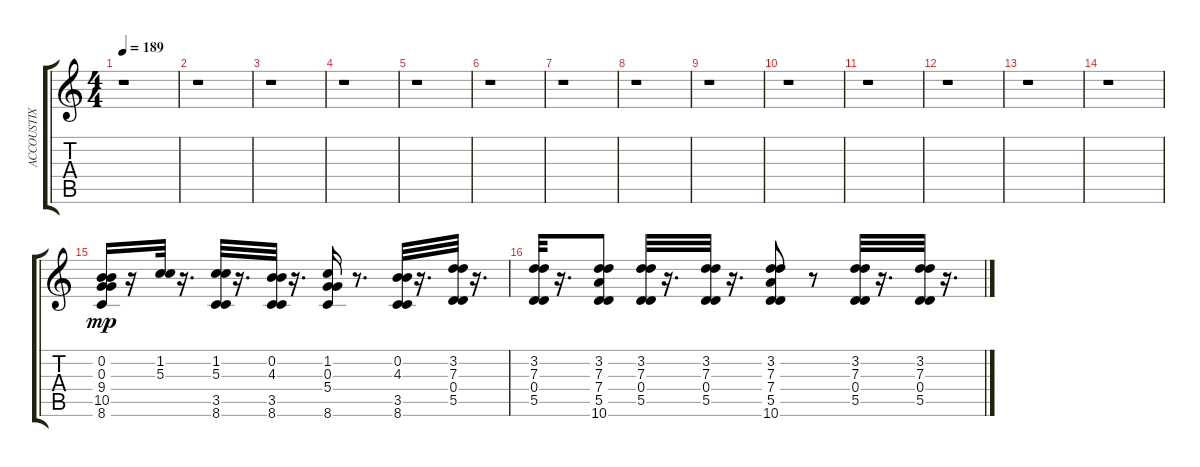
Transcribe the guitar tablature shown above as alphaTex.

\track ("ACCOUSTIX" "ACCOUSTIX") {instrument acousticguitarsteel}
\staff {score tabs}
\tuning (E4 B3 G3 D3 A2 E2) {hide}
\ts (4 4)
\tempo 189
\clef g2
\ks c
r.1{dy mp} |
r.1 |
r.1 |
r.1 |
r.1 |
r.1 |
r.1 |
r.1 |
r.1 |
r.1 |
r.1 |
r.1 |
r.1 |
r.1 |
(0.2 0.3 9.4 10.5 8.6).16{volume 12 balance 0} r.16 (1.2 5.3).32 r.16{d} (1.2 5.3 3.5 8.6).32 r.16{d} (0.2 4.3 3.5 8.6).32 r.16{d} (1.2 0.3 5.4 8.6).16 r.8{d} (0.2 4.3 3.5 8.6).32 r.16{d} (3.2 7.3 0.4 5.5).32 r.16{d} |
(3.2 7.3 0.4 5.5).32 r.16{d} (3.2 7.3 7.4 5.5 10.6).8 (3.2 7.3 0.4 5.5).32 r.16{d} (3.2 7.3 0.4 5.5).32 r.16{d} (3.2 7.3 7.4 5.5 10.6).8 r.8 (3.2 7.3 0.4 5.5).32 r.16{d} (3.2 7.3 0.4 5.5).32 r.16{d}
